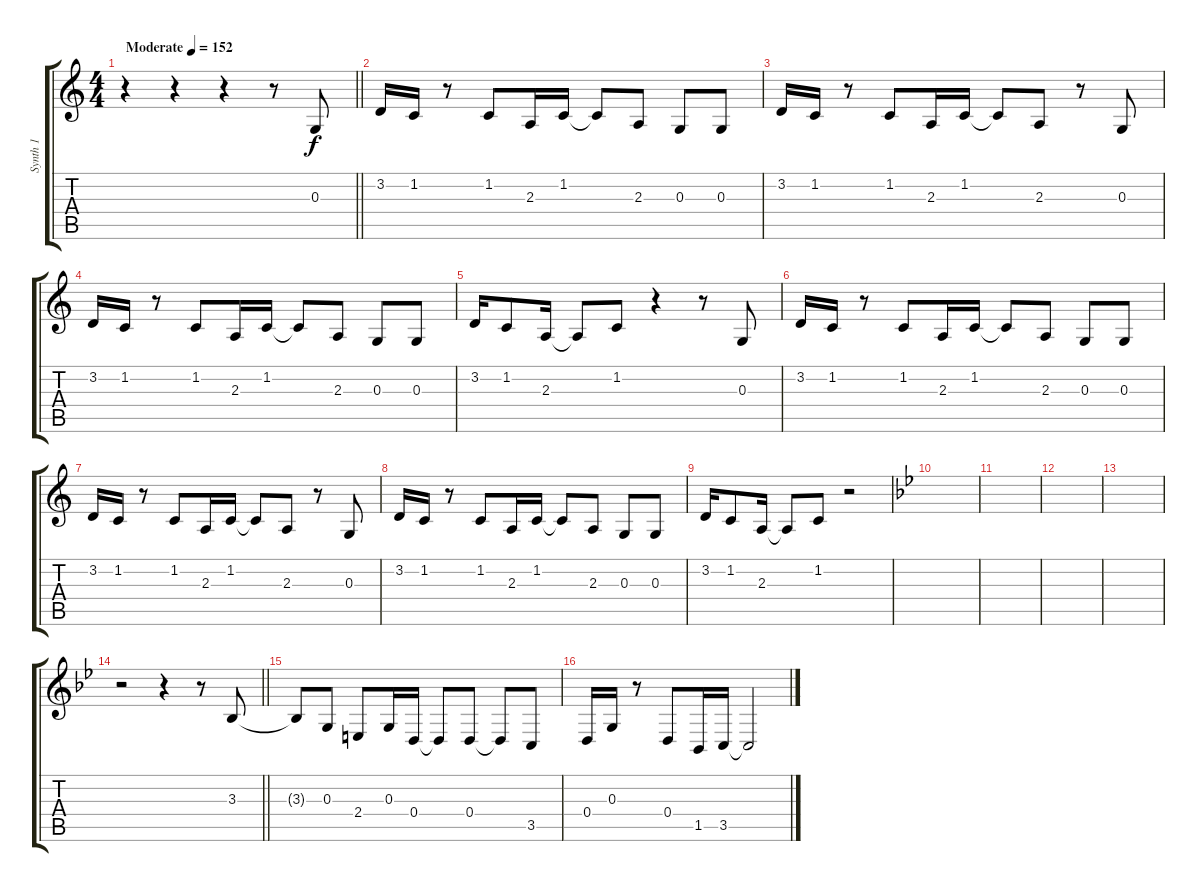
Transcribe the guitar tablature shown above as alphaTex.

\track ("Synth 1" "Synth 1") {instrument lead2sawtooth}
\staff {score tabs}
\tuning (E4 B3 G3 D3 A2 E2) {hide}
\ts (4 4)
\tempo (152 "Moderate")
\clef g2
\barLineRight lightlight
\ks c
r.4{dy f instrument lead2sawtooth} r.4 r.4 r.8 0.3.8 |
3.2.16 1.2.16 r.8 1.2.8 2.3.16 1.2.16 1.2{t}.8 2.3.8 0.3.8 0.3.8 |
3.2.16 1.2.16 r.8 1.2.8 2.3.16 1.2.16 1.2{t}.8 2.3.8 r.8 0.3.8 |
3.2.16 1.2.16 r.8 1.2.8 2.3.16 1.2.16 1.2{t}.8 2.3.8 0.3.8 0.3.8 |
3.2.16 1.2.8 2.3.16 2.3{t}.8 1.2.8 r.4 r.8 0.3.8 |
3.2.16 1.2.16 r.8 1.2.8 2.3.16 1.2.16 1.2{t}.8 2.3.8 0.3.8 0.3.8 |
3.2.16 1.2.16 r.8 1.2.8 2.3.16 1.2.16 1.2{t}.8 2.3.8 r.8 0.3.8 |
3.2.16 1.2.16 r.8 1.2.8 2.3.16 1.2.16 1.2{t}.8 2.3.8 0.3.8 0.3.8 |
3.2.16 1.2.8 2.3.16 2.3{t}.8 1.2.8 r.2 |
\ks bb
|
|
|
|
\barLineRight lightlight
r.2 r.4 r.8 3.3.8 |
3.3{t}.8 0.3.8 2.4.8 0.3.16 0.4.16 0.4{t}.8 0.4.8 0.4{t}.8 3.5.8 |
0.4.16 0.3.16 r.8 0.4.8 1.5.16 3.5.16 3.5{t}.2
